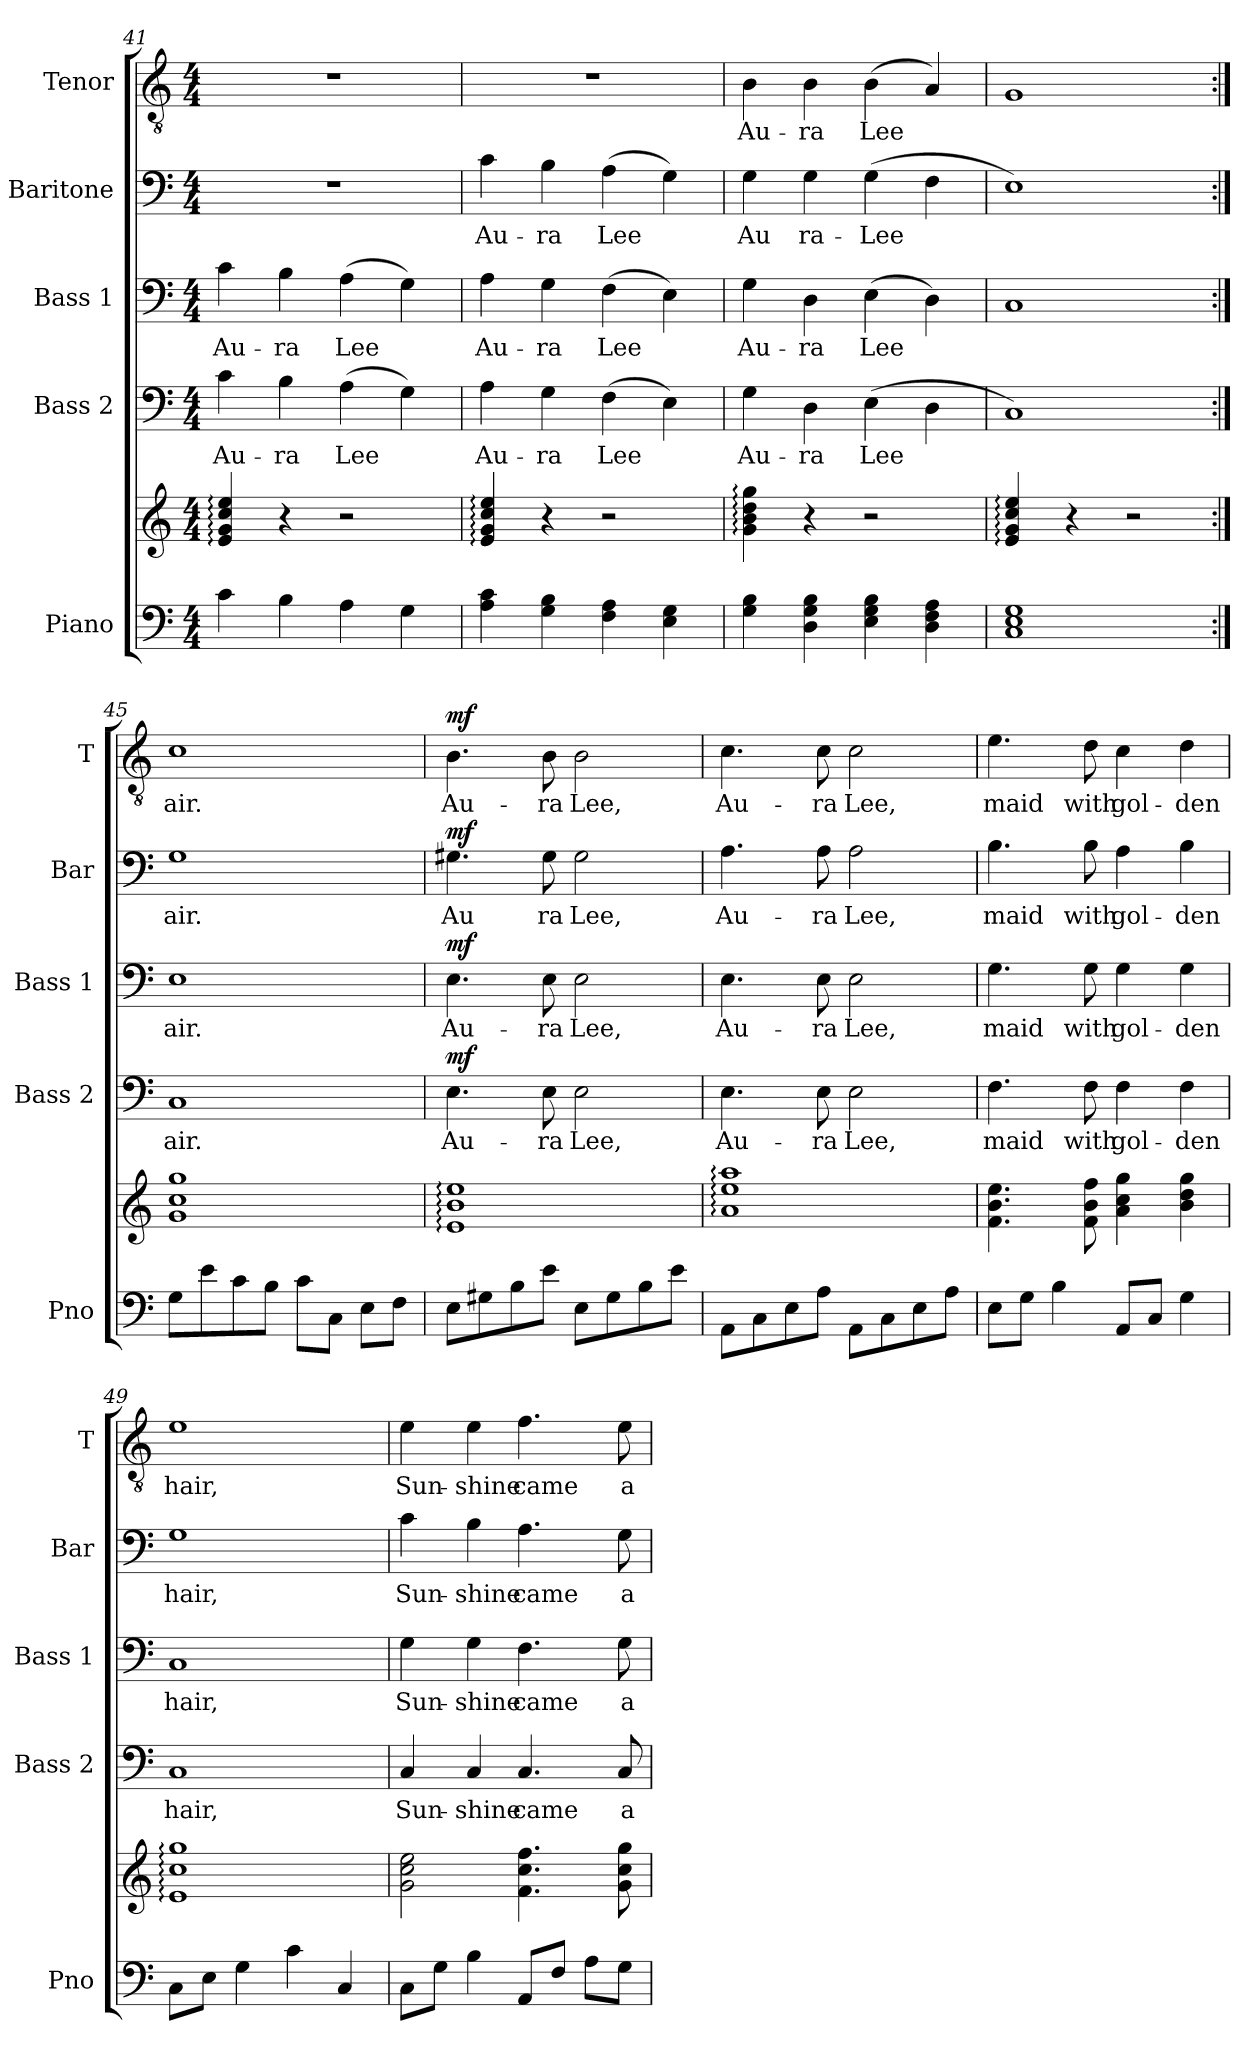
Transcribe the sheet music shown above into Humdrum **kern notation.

**kern	**kern	**kern	**text	**dynam	**kern	**text	**dynam	**kern	**text	**dynam	**kern	**text	**dynam
*part5	*part5	*part4	*part4	*part4	*part3	*part3	*part3	*part2	*part2	*part2	*part1	*part1	*part1
*staff6	*staff5	*staff4	*staff4	*staff4	*staff3	*staff3	*staff3	*staff2	*staff2	*staff2	*staff1	*staff1	*staff1
*I"Piano	*	*I"Bass 2	*	*	*I"Bass 1	*	*	*I"Baritone	*	*	*I"Tenor	*	*
*I'Pno	*	*I'Bass 2	*	*	*I'Bass 1	*	*	*I'Bar	*	*	*I'T	*	*
*clefF4	*clefG2	*clefF4	*	*	*clefF4	*	*	*clefF4	*	*	*clefGv2	*	*
*k[]	*k[]	*k[]	*	*	*k[]	*	*	*k[]	*	*	*k[]	*	*
*C:	*C:	*C:	*	*	*C:	*	*	*C:	*	*	*C:	*	*
*M4/4	*M4/4	*M4/4	*	*	*M4/4	*	*	*M4/4	*	*	*M4/4	*	*
=41	=41	=41	=41	=41	=41	=41	=41	=41	=41	=41	=41	=41	=41
4c	4e: 4g: 4cc: 4ee:	4c	Au-	.	4c	Au-	.	1r	.	.	1r	.	.
4B	4r	4B	-ra	.	4B	-ra	.	.	.	.	.	.	.
4A	2r	(<4A	Lee	.	(<4A	Lee	.	.	.	.	.	.	.
4G	.	4G)	.	.	4G)	.	.	.	.	.	.	.	.
=42	=42	=42	=42	=42	=42	=42	=42	=42	=42	=42	=42	=42	=42
4A 4c	4e: 4g: 4cc: 4ee:	4A	Au-	.	4A	Au-	.	4c	Au-	.	1r	.	.
4G 4B	4r	4G	-ra	.	4G	-ra	.	4B	-ra	.	.	.	.
4F 4A	2r	(<4F	Lee	.	(<4F	Lee	.	(<4A	Lee	.	.	.	.
4E 4G	.	4E)	.	.	4E)	.	.	4G)	.	.	.	.	.
=43	=43	=43	=43	=43	=43	=43	=43	=43	=43	=43	=43	=43	=43
4G 4B	4g: 4b: 4dd: 4gg:	4G	Au-	.	4G	Au-	.	4G	Au	.	4B	Au-	.
4D 4G 4B	4r	4D	-ra	.	4D	-ra	.	4G	ra-	.	4B	-ra	.
4E 4G 4B	2r	(<4E	Lee	.	(<4E	Lee	.	(<4G	-Lee	.	(<4B	Lee	.
4D 4F 4A	.	4D	.	.	4D)	.	.	4F	.	.	4A)	.	.
=44	=44	=44	=44	=44	=44	=44	=44	=44	=44	=44	=44	=44	=44
1C 1E 1G	4e: 4g: 4cc: 4ee:	1C)	.	.	1C	.	.	1E)	.	.	1G	.	.
.	4r	.	.	.	.	.	.	.	.	.	.	.	.
.	2r	.	.	.	.	.	.	.	.	.	.	.	.
=45:|!	=45:|!	=45:|!	=45:|!	=45:|!	=45:|!	=45:|!	=45:|!	=45:|!	=45:|!	=45:|!	=45:|!	=45:|!	=45:|!
8GL	1g 1cc 1gg	1C	air.	.	1E	air.	.	1G	air.	.	1c	air.	.
8e	.	.	.	.	.	.	.	.	.	.	.	.	.
8c	.	.	.	.	.	.	.	.	.	.	.	.	.
8BJ	.	.	.	.	.	.	.	.	.	.	.	.	.
8cL	.	.	.	.	.	.	.	.	.	.	.	.	.
8CJ	.	.	.	.	.	.	.	.	.	.	.	.	.
8EL	.	.	.	.	.	.	.	.	.	.	.	.	.
8FJ	.	.	.	.	.	.	.	.	.	.	.	.	.
=46	=46	=46	=46	=46	=46	=46	=46	=46	=46	=46	=46	=46	=46
!	!	!	!	!LO:DY:b	!	!	!LO:DY:b	!	!	!LO:DY:b	!	!	!LO:DY:b
8EL	1e: 1b: 1ee:	4.E	Au-	mf	4.E	Au-	mf	4.G#X	Au	mf	4.B	Au-	mf
8G#X	.	.	.	.	.	.	.	.	.	.	.	.	.
8B	.	.	.	.	.	.	.	.	.	.	.	.	.
8eJ	.	8E	-ra	.	8E	-ra	.	8G#	ra	.	8B	-ra	.
8EL	.	2E	Lee,	.	2E	Lee,	.	2G#	Lee,	.	2B	Lee,	.
8G#	.	.	.	.	.	.	.	.	.	.	.	.	.
8B	.	.	.	.	.	.	.	.	.	.	.	.	.
8eJ	.	.	.	.	.	.	.	.	.	.	.	.	.
=47	=47	=47	=47	=47	=47	=47	=47	=47	=47	=47	=47	=47	=47
8AAL	1a: 1ee: 1aa:	4.E	Au-	.	4.E	Au-	.	4.A	Au-	.	4.c	Au-	.
8C	.	.	.	.	.	.	.	.	.	.	.	.	.
8E	.	.	.	.	.	.	.	.	.	.	.	.	.
8AJ	.	8E	-ra	.	8E	-ra	.	8A	-ra	.	8c	-ra	.
8AAL	.	2E	Lee,	.	2E	Lee,	.	2A	Lee,	.	2c	Lee,	.
8C	.	.	.	.	.	.	.	.	.	.	.	.	.
8E	.	.	.	.	.	.	.	.	.	.	.	.	.
8AJ	.	.	.	.	.	.	.	.	.	.	.	.	.
=48	=48	=48	=48	=48	=48	=48	=48	=48	=48	=48	=48	=48	=48
8EL	4.f 4.b 4.ee	4.F	maid	.	4.G	maid	.	4.B	maid	.	4.e	maid	.
8GJ	.	.	.	.	.	.	.	.	.	.	.	.	.
4B	.	.	.	.	.	.	.	.	.	.	.	.	.
.	8f 8b 8ff	8F	with	.	8G	with	.	8B	with	.	8d	with	.
8AAL	4a 4cc 4gg	4F	gol-	.	4G	gol-	.	4A	gol-	.	4c	gol-	.
8CJ	.	.	.	.	.	.	.	.	.	.	.	.	.
4G	4b 4dd 4gg	4F	-den	.	4G	-den	.	4B	-den	.	4d	-den	.
=49	=49	=49	=49	=49	=49	=49	=49	=49	=49	=49	=49	=49	=49
8CL	1e: 1cc: 1gg:	1C:	hair,	.	1C	hair,	.	1G	hair,	.	1e	hair,	.
8EJ	.	.	.	.	.	.	.	.	.	.	.	.	.
4G	.	.	.	.	.	.	.	.	.	.	.	.	.
4c	.	.	.	.	.	.	.	.	.	.	.	.	.
4C	.	.	.	.	.	.	.	.	.	.	.	.	.
=50	=50	=50	=50	=50	=50	=50	=50	=50	=50	=50	=50	=50	=50
8CL	2g 2cc 2ee	4C	Sun-	.	4G	Sun-	.	4c	Sun-	.	4e	Sun-	.
8GJ	.	.	.	.	.	.	.	.	.	.	.	.	.
4B	.	4C	-shine	.	4G	-shine	.	4B	-shine	.	4e	-shine	.
8AAL	4.f 4.cc 4.ff	4.C	came	.	4.F	came	.	4.A	came	.	4.f	came	.
8FJ	.	.	.	.	.	.	.	.	.	.	.	.	.
8AL	.	.	.	.	.	.	.	.	.	.	.	.	.
8GJ	8g 8cc 8gg	8C	a-	.	8G	a-	.	8G	a-	.	8e	a-	.
=	=	=	=	=	=	=	=	=	=	=	=	=	=
*-	*-	*-	*-	*-	*-	*-	*-	*-	*-	*-	*-	*-	*-
